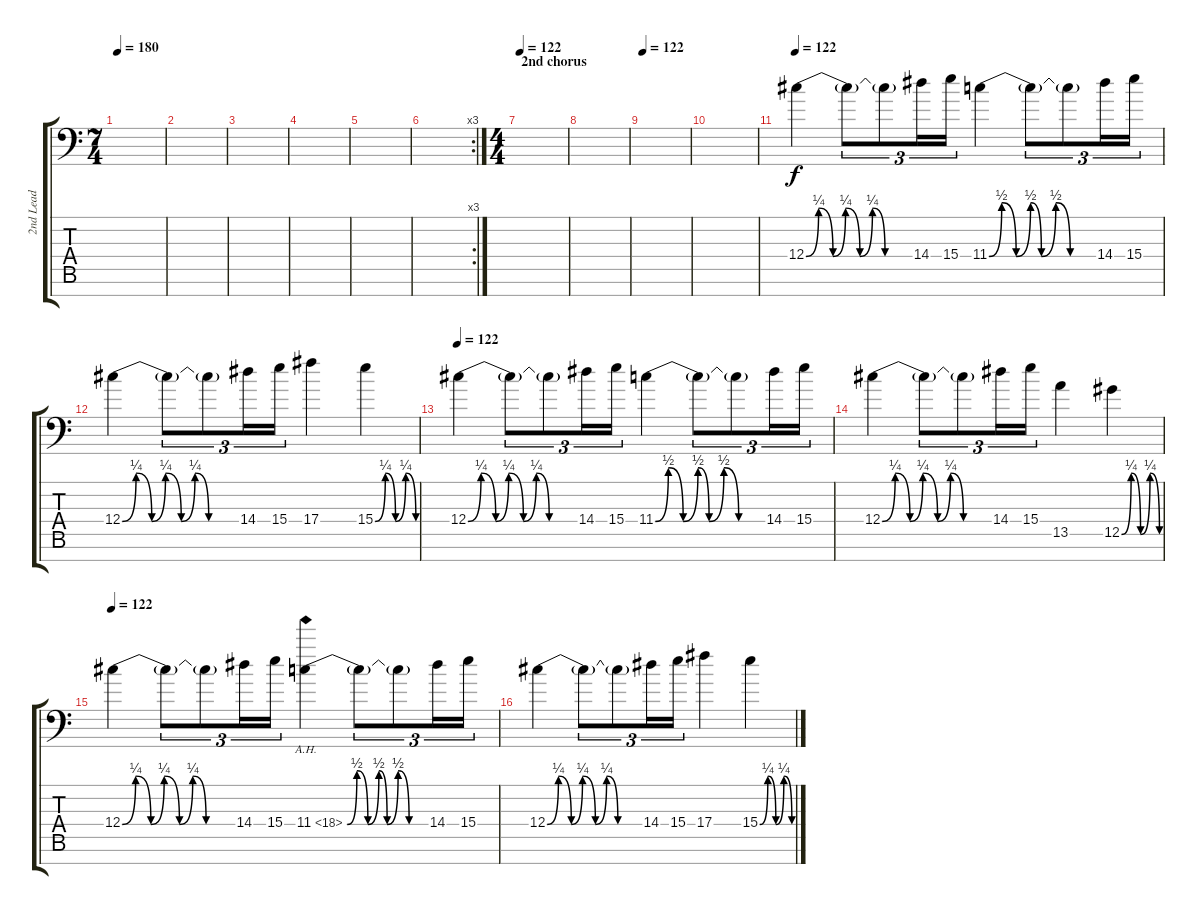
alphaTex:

\track ("2nd Lead" "2nd Lead") {instrument distortionguitar}
\staff {score tabs}
\tuning (Eb4 Bb3 Gb3 Db3 Ab2 Eb2 Bb1) {hide}
\ts (7 4)
\tempo 180
\clef f4
\ks c
|
|
|
|
|
\rc 3
|
\ts (4 4)
\section ("" "2nd chorus")
\tempo 122
|
|
\tempo 122
|
|
\tempo 122
12.4{be (custom 0 0 7 1 15 0 22 1 30 0 37 1 44 0 60 0)}.4 12.4{t}.8{tu (3 2)} 12.4{t}.8{tu (3 2)} 14.4.16{tu (3 2)} 15.4.16{tu (3 2)} 11.4{be (custom 0 0 7 2 15 0 23 2 29 0 37 2 45 0 60 0)}.4 11.4{t}.8{tu (3 2)} 11.4{t}.8{tu (3 2)} 14.4.16{tu (3 2)} 15.4.16{tu (3 2)} |
12.4{be (custom 0 0 7 1 15 0 22 1 30 0 37 1 44 0 60 0)}.4 12.4{t}.8{tu (3 2)} 12.4{t}.8{tu (3 2)} 14.4.16{tu (3 2)} 15.4.16{tu (3 2)} 17.4.4 15.4{be (custom 0 0 15 1 30 0 45 1 60 0)}.4 |
\tempo 122
12.4{be (custom 0 0 7 1 15 0 22 1 30 0 37 1 44 0 60 0)}.4 12.4{t}.8{tu (3 2)} 12.4{t}.8{tu (3 2)} 14.4.16{tu (3 2)} 15.4.16{tu (3 2)} 11.4{be (custom 0 0 7 2 15 0 23 2 29 0 37 2 45 0 60 0)}.4 11.4{t}.8{tu (3 2)} 11.4{t}.8{tu (3 2)} 14.4.16{tu (3 2)} 15.4.16{tu (3 2)} |
12.4{be (custom 0 0 7 1 15 0 22 1 30 0 37 1 44 0 60 0)}.4 12.4{t}.8{tu (3 2)} 12.4{t}.8{tu (3 2)} 14.4.16{tu (3 2)} 15.4.16{tu (3 2)} 13.5.4 12.5{be (custom 0 0 15 1 30 0 45 1 60 0)}.4 |
\tempo 122
12.4{be (custom 0 0 7 1 15 0 22 1 30 0 37 1 44 0 60 0)}.4 12.4{t}.8{tu (3 2)} 12.4{t}.8{tu (3 2)} 14.4.16{tu (3 2)} 15.4.16{tu (3 2)} 11.4{be (custom 0 0 7 2 15 0 23 2 29 0 37 2 45 0 60 0) ah 7}.4 11.4{t}.8{tu (3 2)} 11.4{t}.8{tu (3 2)} 14.4.16{tu (3 2)} 15.4.16{tu (3 2)} |
12.4{be (custom 0 0 7 1 15 0 22 1 30 0 37 1 44 0 60 0)}.4 12.4{t}.8{tu (3 2)} 12.4{t}.8{tu (3 2)} 14.4.16{tu (3 2)} 15.4.16{tu (3 2)} 17.4.4 15.4{be (custom 0 0 15 1 30 0 45 1 60 0)}.4
